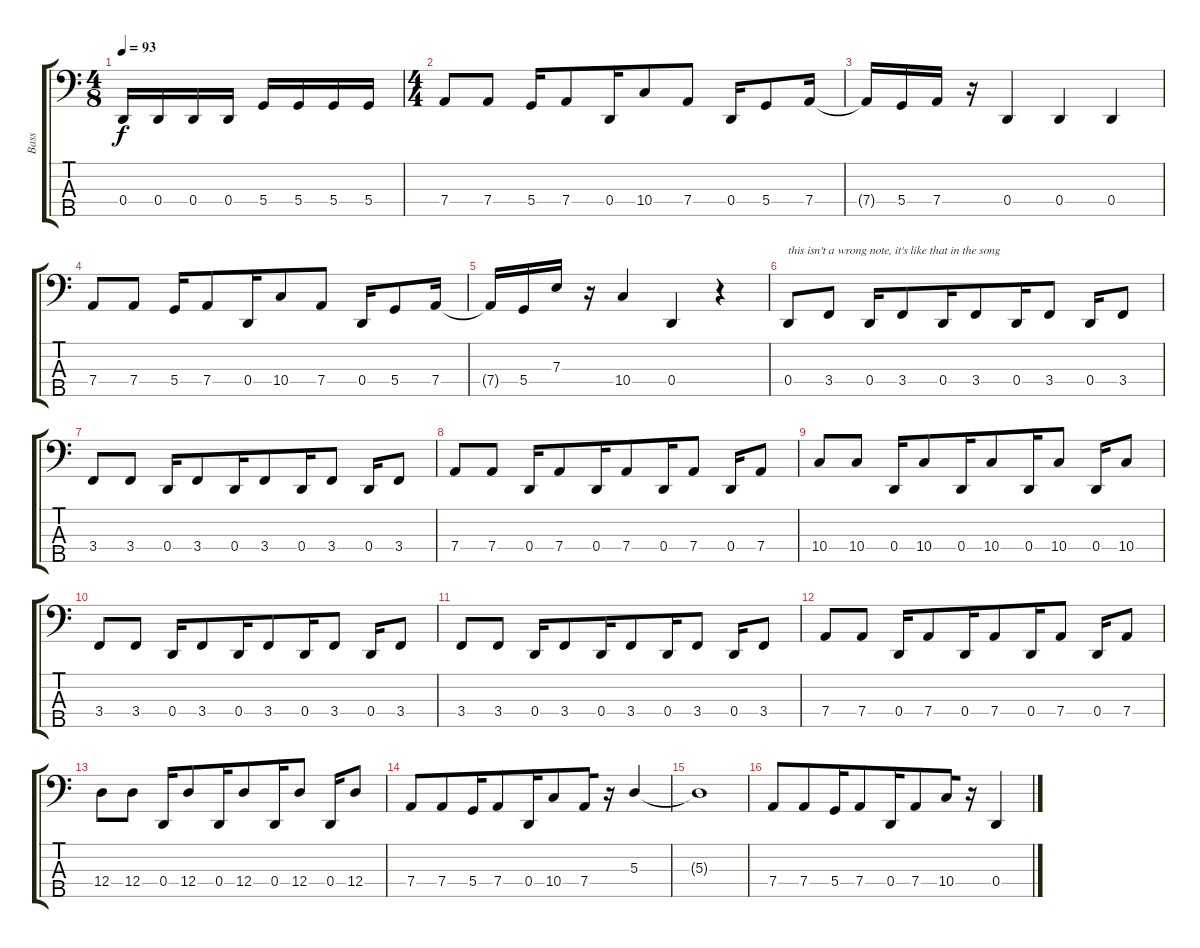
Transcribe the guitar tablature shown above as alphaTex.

\track ("Bass" "Bass") {instrument electricbassfinger}
\staff {score tabs}
\tuning (G2 D2 A1 D1 B0) {hide}
\ts (4 8)
\tempo 93
\clef f4
\ks aminor
0.4.16{dy f} 0.4.16 0.4.16 0.4.16 5.4.16 5.4.16 5.4.16 5.4.16 |
\ts (4 4)
7.4.8 7.4.8 5.4.16{beam merge} 7.4.8 0.4.16{beam merge} 10.4.8{beam merge} 7.4.8 0.4.16 5.4.8{beam merge} 7.4.16 |
7.4{t}.16 5.4.16{beam merge} 7.4.16{beam merge} r.16 0.4.4 0.4.4 0.4.4 |
7.4.8 7.4.8 5.4.16{beam merge} 7.4.8 0.4.16{beam merge} 10.4.8{beam merge} 7.4.8 0.4.16 5.4.8{beam merge} 7.4.16 |
7.4{t}.16 5.4.16{beam merge} 7.3.16 r.16{beam merge} 10.4.4 0.4.4{beam merge} r.4 |
0.4.8{txt "this isn't a wrong note, it's like that in the song" beam merge} 3.4.8 0.4.16{beam merge} 3.4.8 0.4.16{beam merge} 3.4.8 0.4.16{beam merge} 3.4.8 0.4.16{beam merge} 3.4.8 |
3.4.8{beam merge} 3.4.8 0.4.16{beam merge} 3.4.8 0.4.16{beam merge} 3.4.8 0.4.16{beam merge} 3.4.8 0.4.16{beam merge} 3.4.8 |
7.4.8{beam merge} 7.4.8 0.4.16{beam merge} 7.4.8 0.4.16{beam merge} 7.4.8 0.4.16{beam merge} 7.4.8 0.4.16{beam merge} 7.4.8 |
10.4.8{beam merge} 10.4.8 0.4.16{beam merge} 10.4.8 0.4.16{beam merge} 10.4.8 0.4.16{beam merge} 10.4.8 0.4.16{beam merge} 10.4.8 |
3.4.8{beam merge} 3.4.8 0.4.16{beam merge} 3.4.8 0.4.16{beam merge} 3.4.8 0.4.16{beam merge} 3.4.8 0.4.16{beam merge} 3.4.8 |
3.4.8{beam merge} 3.4.8 0.4.16{beam merge} 3.4.8 0.4.16{beam merge} 3.4.8 0.4.16{beam merge} 3.4.8 0.4.16{beam merge} 3.4.8 |
7.4.8{beam merge} 7.4.8 0.4.16{beam merge} 7.4.8 0.4.16{beam merge} 7.4.8 0.4.16{beam merge} 7.4.8 0.4.16{beam merge} 7.4.8 |
12.4.8{beam merge} 12.4.8 0.4.16{beam merge} 12.4.8 0.4.16{beam merge} 12.4.8 0.4.16{beam merge} 12.4.8 0.4.16{beam merge} 12.4.8 |
7.4.8 7.4.8{beam merge} 5.4.16 7.4.8 0.4.16{beam merge} 10.4.8 7.4.16{beam merge} r.16 5.3.4 |
5.3{t}.1 |
7.4.8 7.4.8{beam merge} 5.4.16 7.4.8 0.4.16{beam merge} 7.4.8 10.4.16{beam merge} r.16 0.4.4
